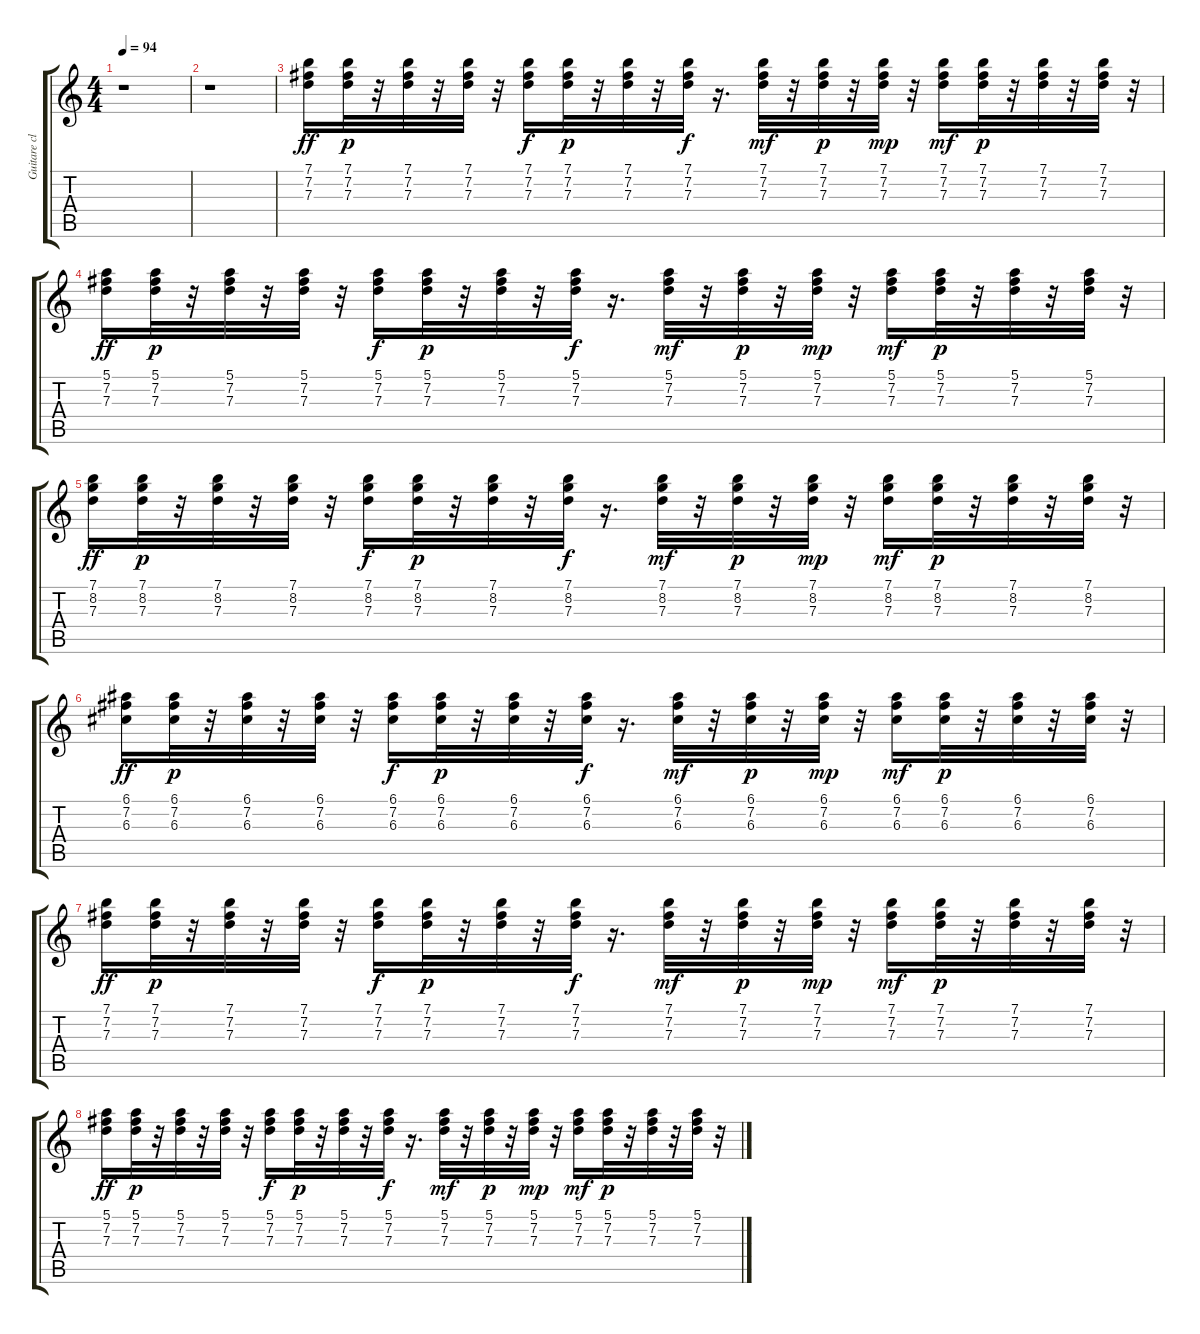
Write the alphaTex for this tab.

\track ("Guitare claire" "Guitare cl") {instrument electricguitarclean}
\staff {score tabs}
\tuning (E4 B3 G3 D3 A2 E2) {hide}
\ts (4 4)
\tempo 94
\clef g2
\ks c
r.1{dy p} |
r.1 |
(7.1 7.2 7.3).16{dy ff} (7.1 7.2 7.3).32{dy p} r.32 (7.1 7.2 7.3).32 r.32 (7.1 7.2 7.3).32 r.32 (7.1 7.2 7.3).16{dy f} (7.1 7.2 7.3).32{dy p} r.32 (7.1 7.2 7.3).32 r.32 (7.1 7.2 7.3).32{dy f} r.16{d} (7.1 7.2 7.3).32{dy mf} r.32 (7.1 7.2 7.3).32{dy p} r.32 (7.1 7.2 7.3).32{dy mp} r.32 (7.1 7.2 7.3).16{dy mf} (7.1 7.2 7.3).32{dy p} r.32 (7.1 7.2 7.3).32 r.32 (7.1 7.2 7.3).32 r.32 |
(5.1 7.2 7.3).16{dy ff} (5.1 7.2 7.3).32{dy p} r.32 (5.1 7.2 7.3).32 r.32 (5.1 7.2 7.3).32 r.32 (5.1 7.2 7.3).16{dy f} (5.1 7.2 7.3).32{dy p} r.32 (5.1 7.2 7.3).32 r.32 (5.1 7.2 7.3).32{dy f} r.16{d} (5.1 7.2 7.3).32{dy mf} r.32 (5.1 7.2 7.3).32{dy p} r.32 (5.1 7.2 7.3).32{dy mp} r.32 (5.1 7.2 7.3).16{dy mf} (5.1 7.2 7.3).32{dy p} r.32 (5.1 7.2 7.3).32 r.32 (5.1 7.2 7.3).32 r.32 |
(7.1 8.2 7.3).16{dy ff} (7.1 8.2 7.3).32{dy p} r.32 (7.1 8.2 7.3).32 r.32 (7.1 8.2 7.3).32 r.32 (7.1 8.2 7.3).16{dy f} (7.1 8.2 7.3).32{dy p} r.32 (7.1 8.2 7.3).32 r.32 (7.1 8.2 7.3).32{dy f} r.16{d} (7.1 8.2 7.3).32{dy mf} r.32 (7.1 8.2 7.3).32{dy p} r.32 (7.1 8.2 7.3).32{dy mp} r.32 (7.1 8.2 7.3).16{dy mf} (7.1 8.2 7.3).32{dy p} r.32 (7.1 8.2 7.3).32 r.32 (7.1 8.2 7.3).32 r.32 |
(6.1 7.2 6.3).16{dy ff} (6.1 7.2 6.3).32{dy p} r.32 (6.1 7.2 6.3).32 r.32 (6.1 7.2 6.3).32 r.32 (6.1 7.2 6.3).16{dy f} (6.1 7.2 6.3).32{dy p} r.32 (6.1 7.2 6.3).32 r.32 (6.1 7.2 6.3).32{dy f} r.16{d} (6.1 7.2 6.3).32{dy mf} r.32 (6.1 7.2 6.3).32{dy p} r.32 (6.1 7.2 6.3).32{dy mp} r.32 (6.1 7.2 6.3).16{dy mf} (6.1 7.2 6.3).32{dy p} r.32 (6.1 7.2 6.3).32 r.32 (6.1 7.2 6.3).32 r.32 |
(7.1 7.2 7.3).16{dy ff} (7.1 7.2 7.3).32{dy p} r.32 (7.1 7.2 7.3).32 r.32 (7.1 7.2 7.3).32 r.32 (7.1 7.2 7.3).16{dy f} (7.1 7.2 7.3).32{dy p} r.32 (7.1 7.2 7.3).32 r.32 (7.1 7.2 7.3).32{dy f} r.16{d} (7.1 7.2 7.3).32{dy mf} r.32 (7.1 7.2 7.3).32{dy p} r.32 (7.1 7.2 7.3).32{dy mp} r.32 (7.1 7.2 7.3).16{dy mf} (7.1 7.2 7.3).32{dy p} r.32 (7.1 7.2 7.3).32 r.32 (7.1 7.2 7.3).32 r.32 |
(5.1 7.2 7.3).16{dy ff} (5.1 7.2 7.3).32{dy p} r.32 (5.1 7.2 7.3).32 r.32 (5.1 7.2 7.3).32 r.32 (5.1 7.2 7.3).16{dy f} (5.1 7.2 7.3).32{dy p} r.32 (5.1 7.2 7.3).32 r.32 (5.1 7.2 7.3).32{dy f} r.16{d} (5.1 7.2 7.3).32{dy mf} r.32 (5.1 7.2 7.3).32{dy p} r.32 (5.1 7.2 7.3).32{dy mp} r.32 (5.1 7.2 7.3).16{dy mf} (5.1 7.2 7.3).32{dy p} r.32 (5.1 7.2 7.3).32 r.32 (5.1 7.2 7.3).32 r.32
